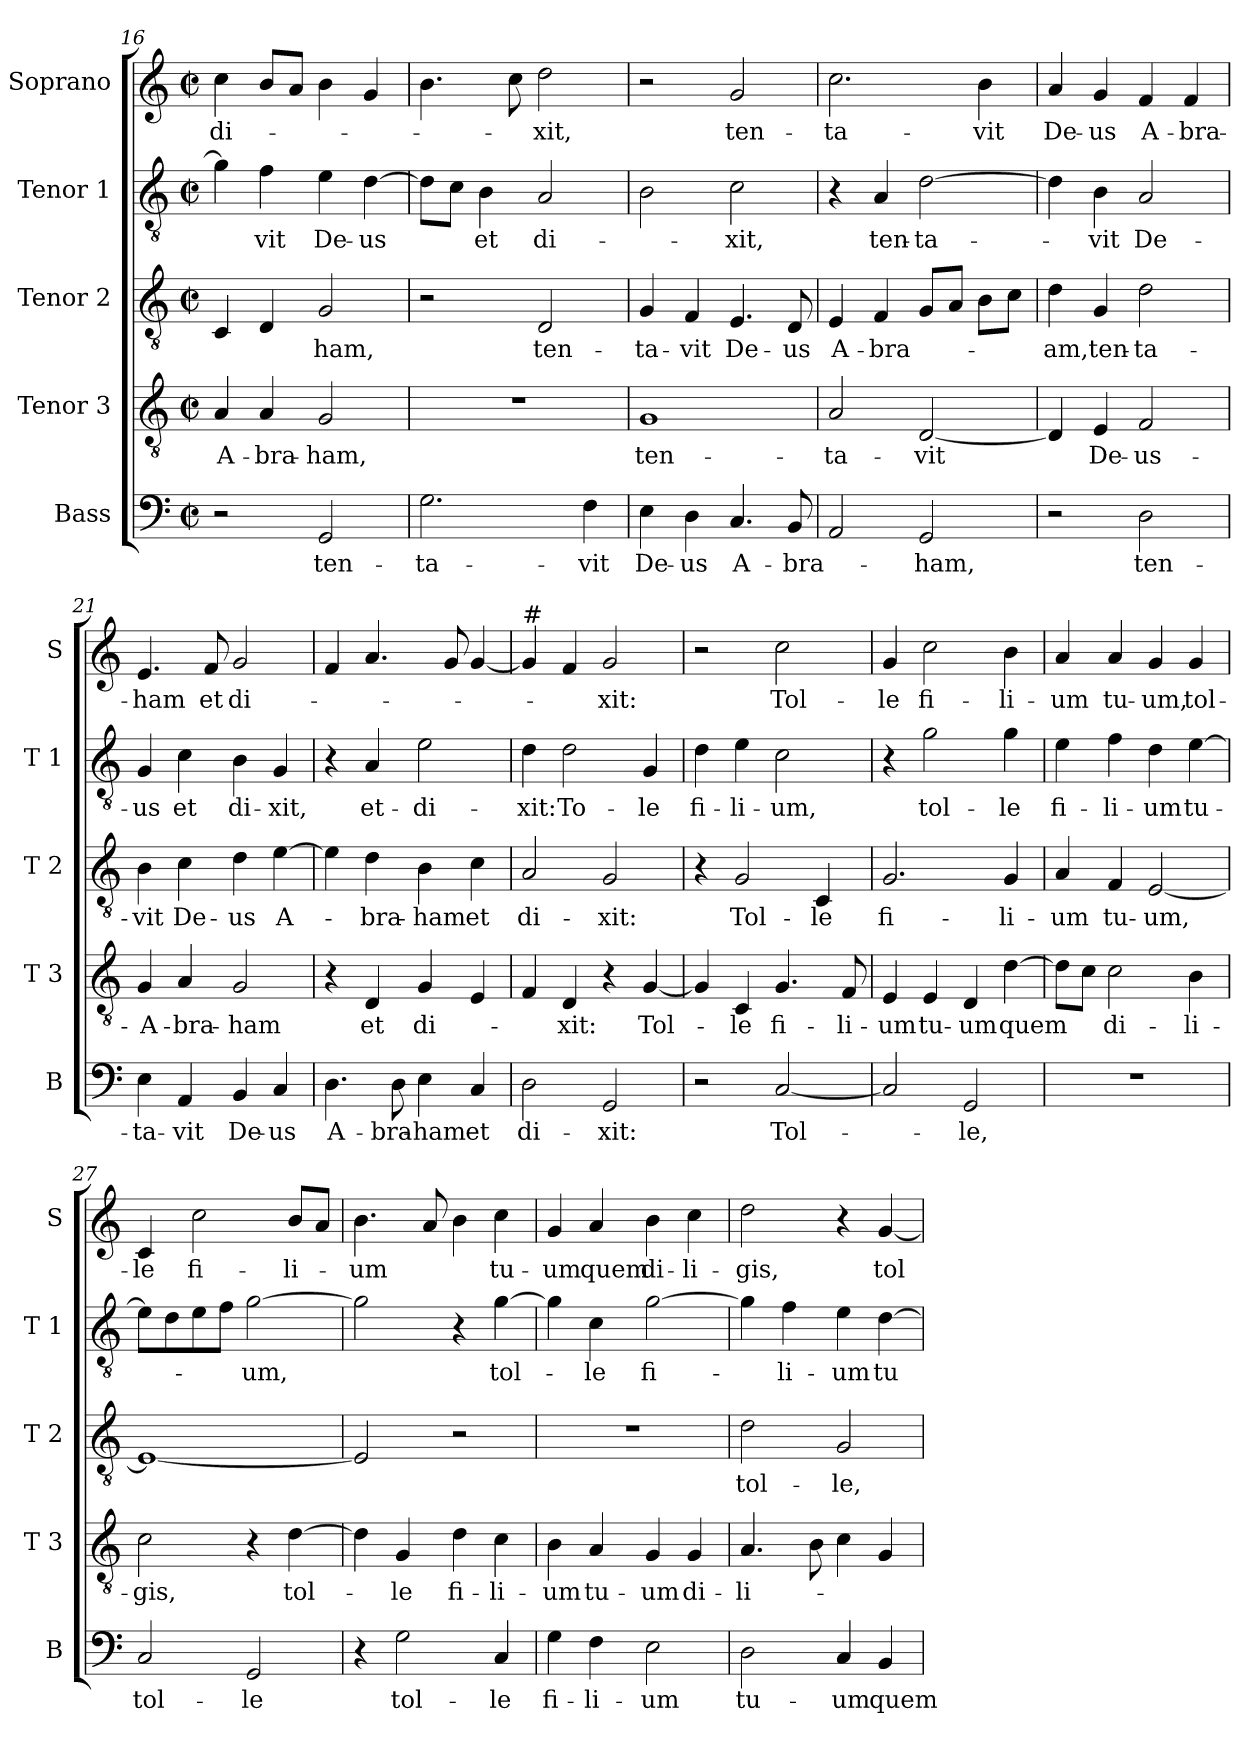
**kern	**text	**kern	**text	**kern	**text	**kern	**text	**kern	**text
*part5	*part5	*part4	*part4	*part3	*part3	*part2	*part2	*part1	*part1
*staff5	*staff5	*staff4	*staff4	*staff3	*staff3	*staff2	*staff2	*staff1	*staff1
*I"Bass	*	*I"Tenor 3	*	*I"Tenor 2	*	*I"Tenor 1	*	*I"Soprano	*
*I'B	*	*I'T 3	*	*I'T 2	*	*I'T 1	*	*I'S	*
!!LO:LB:g=z
*clefF4	*	*clefGv2	*	*clefGv2	*	*clefGv2	*	*clefG2	*
*k[]	*	*k[]	*	*k[]	*	*k[]	*	*k[]	*
*C:	*	*C:	*	*C:	*	*C:	*	*C:	*
*M2/2	*	*M2/2	*	*M2/2	*	*M2/2	*	*M2/2	*
*met(c|)	*	*met(c|)	*	*met(c|)	*	*met(c|)	*	*met(c|)	*
=16	=16	=16	=16	=16	=16	=16	=16	=16	=16
2r	.	4A/	A-	4C/	.	4g\]	.	4cc\	di-
.	.	4A/	-bra-	4D/	.	4f\	-vit	8b/L	.
.	.	.	.	.	.	.	.	8a/J	.
2GG/	ten-	2G/	-ham,	2G/	-ham,	4e\	De-	4b\	.
.	.	.	.	.	.	[4d\	-us	4g/	.
=17	=17	=17	=17	=17	=17	=17	=17	=17	=17
2.G\	-ta-	1r	.	2r	.	8d\L]	.	4.b\	.
.	.	.	.	.	.	8c\J	.	.	.
.	.	.	.	.	.	4B\	et	.	.
.	.	.	.	.	.	.	.	8cc\	.
.	.	.	.	2D/	ten-	2A/	di-	2dd\	-xit,
4F\	-vit	.	.	.	.	.	.	.	.
=18	=18	=18	=18	=18	=18	=18	=18	=18	=18
4E\	De-	1G	ten-	4G/	-ta-	2B\	.	2r	.
4D\	-us	.	.	4F/	-vit	.	.	.	.
4.C/	A-	.	.	4.E/	De-	2c\	-xit,	2g/	ten-
8BB/	-bra-	.	.	8D/	-us	.	.	.	.
=19	=19	=19	=19	=19	=19	=19	=19	=19	=19
2AA/	.	2A/	-ta-	4E/	A-	4r	.	2.cc\	-ta-
.	.	.	.	4F/	-bra-	4A/	ten-	.	.
2GG/	-ham,	[2D/	-vit	8G/L	.	[2d\	-ta-	.	.
.	.	.	.	8A/J	.	.	.	.	.
.	.	.	.	8B\L	.	.	.	4b\	-vit
.	.	.	.	8c\J	.	.	.	.	.
=20	=20	=20	=20	=20	=20	=20	=20	=20	=20
2r	.	4D/]	.	4d\	-am,	4d\]	.	4a/	De-
.	.	4E/	De-	4G/	ten-	4B\	-vit	4g/	-us
2D\	ten-	2F/	-us-	2d\	-ta-	2A/	De-	4f/	A-
.	.	.	.	.	.	.	.	4f/	-bra-
!!LO:LB:g=z
=21	=21	=21	=21	=21	=21	=21	=21	=21	=21
4E\	-ta-	4G/	-A-	4B\	-vit	4G/	-us	4.e/	-ham
4AA/	-vit	4A/	-bra-	4c\	De-	4c\	et	.	.
.	.	.	.	.	.	.	.	8f/	et
4BB/	De-	2G/	-ham	4d\	-us	4B\	di-	2g/	di-
4C/	-us	.	.	[4e\	A-	4G/	-xit,	.	.
=22	=22	=22	=22	=22	=22	=22	=22	=22	=22
4.D\	A-	4r	.	4e\]	.	4r	.	4f/	.
.	.	4D/	et	4d\	-bra-	4A/	et-	4.a/	.
8D\	-bra-	.	.	.	.	.	.	.	.
4E\	-ham	4G/	di-	4B\	-ham	2e\	-di-	.	.
.	.	.	.	.	.	.	.	8g/	.
4C/	et	4E/	.	4c\	et	.	.	[4g/	.
=23	=23	=23	=23	=23	=23	=23	=23	=23	=23
!	!	!	!	!	!	!	!	!LO:TX:a:t=#	!
2D\	di-	4F/	.	2A/	di-	4d\	-xit:	4g/]	.
.	.	4D/	-xit:	.	.	2d\	To-	4f/	.
2GG/	-xit:	4r	.	2G/	-xit:	.	.	2g/	-xit:
.	.	[4G/	Tol-	.	.	4G/	-le	.	.
=24	=24	=24	=24	=24	=24	=24	=24	=24	=24
2r	.	4G/]	.	4r	.	4d\	fi-	2r	.
.	.	4C/	-le	2G/	Tol-	4e\	-li-	.	.
[2C/	Tol-	4.G/	fi-	.	.	2c\	-um,	2cc\	Tol-
.	.	.	.	4C/	-le	.	.	.	.
.	.	8F/	-li-	.	.	.	.	.	.
=25	=25	=25	=25	=25	=25	=25	=25	=25	=25
2C/]	.	4E/	-um	2.G/	fi-	4r	.	4g/	-le
.	.	4E/	tu-	.	.	2g\	tol-	2cc\	fi-
2GG/	-le,	4D/	-um	.	.	.	.	.	.
.	.	[4d\	quem	4G/	-li-	4g\	-le	4b\	-li-
!!LO:PB:g=z
=26	=26	=26	=26	=26	=26	=26	=26	=26	=26
1r	.	8d\L]	.	4A/	-um	4e\	fi-	4a/	-um
.	.	8c\J	.	.	.	.	.	.	.
.	.	2c\	di-	4F/	tu-	4f\	-li-	4a/	tu-
.	.	.	.	[2E/	-um,	4d\	-um	4g/	-um,
.	.	4B\	-li-	.	.	[4e\	tu-	4g/	tol-
=27	=27	=27	=27	=27	=27	=27	=27	=27	=27
2C/	tol-	2c\	-gis,	1E_	.	8e\L]	.	4c/	-le
.	.	.	.	.	.	8d\	.	.	.
.	.	.	.	.	.	8e\	.	2cc\	fi-
.	.	.	.	.	.	8f\J	.	.	.
2GG/	-le	4r	.	.	.	[2g\	-um,	.	.
.	.	[4d\	tol-	.	.	.	.	8b/L	-li-
.	.	.	.	.	.	.	.	8a/J	.
=28	=28	=28	=28	=28	=28	=28	=28	=28	=28
4r	.	4d\]	.	2E/]	.	2g\]	.	4.b\	-um
2G\	tol-	4G/	-le	.	.	.	.	.	.
.	.	.	.	.	.	.	.	8a/	.
.	.	4d\	fi-	2r	.	4r	.	4b\	.
4C/	-le	4c\	-li-	.	.	[4g\	tol-	4cc\	tu-
=29	=29	=29	=29	=29	=29	=29	=29	=29	=29
4G\	fi-	4B\	-um	1r	.	4g\]	.	4g/	-um
4F\	-li-	4A/	tu-	.	.	4c\	-le	4a/	quem
2E\	-um	4G/	-um	.	.	[2g\	fi-	4b\	di-
.	.	4G/	di-	.	.	.	.	4cc\	-li-
=30	=30	=30	=30	=30	=30	=30	=30	=30	=30
2D\	tu-	4.A/	-li-	2d\	tol-	4g\]	.	2dd\	-gis,
.	.	.	.	.	.	4f\	-li-	.	.
.	.	8B\	.	.	.	.	.	.	.
4C/	-um	4c\	.	2G/	-le,	4e\	-um	4r	.
4BB/	quem	4G/	.	.	.	[4d\	tu-	[4g/	tol-
=	=	=	=	=	=	=	=	=	=
*-	*-	*-	*-	*-	*-	*-	*-	*-	*-
